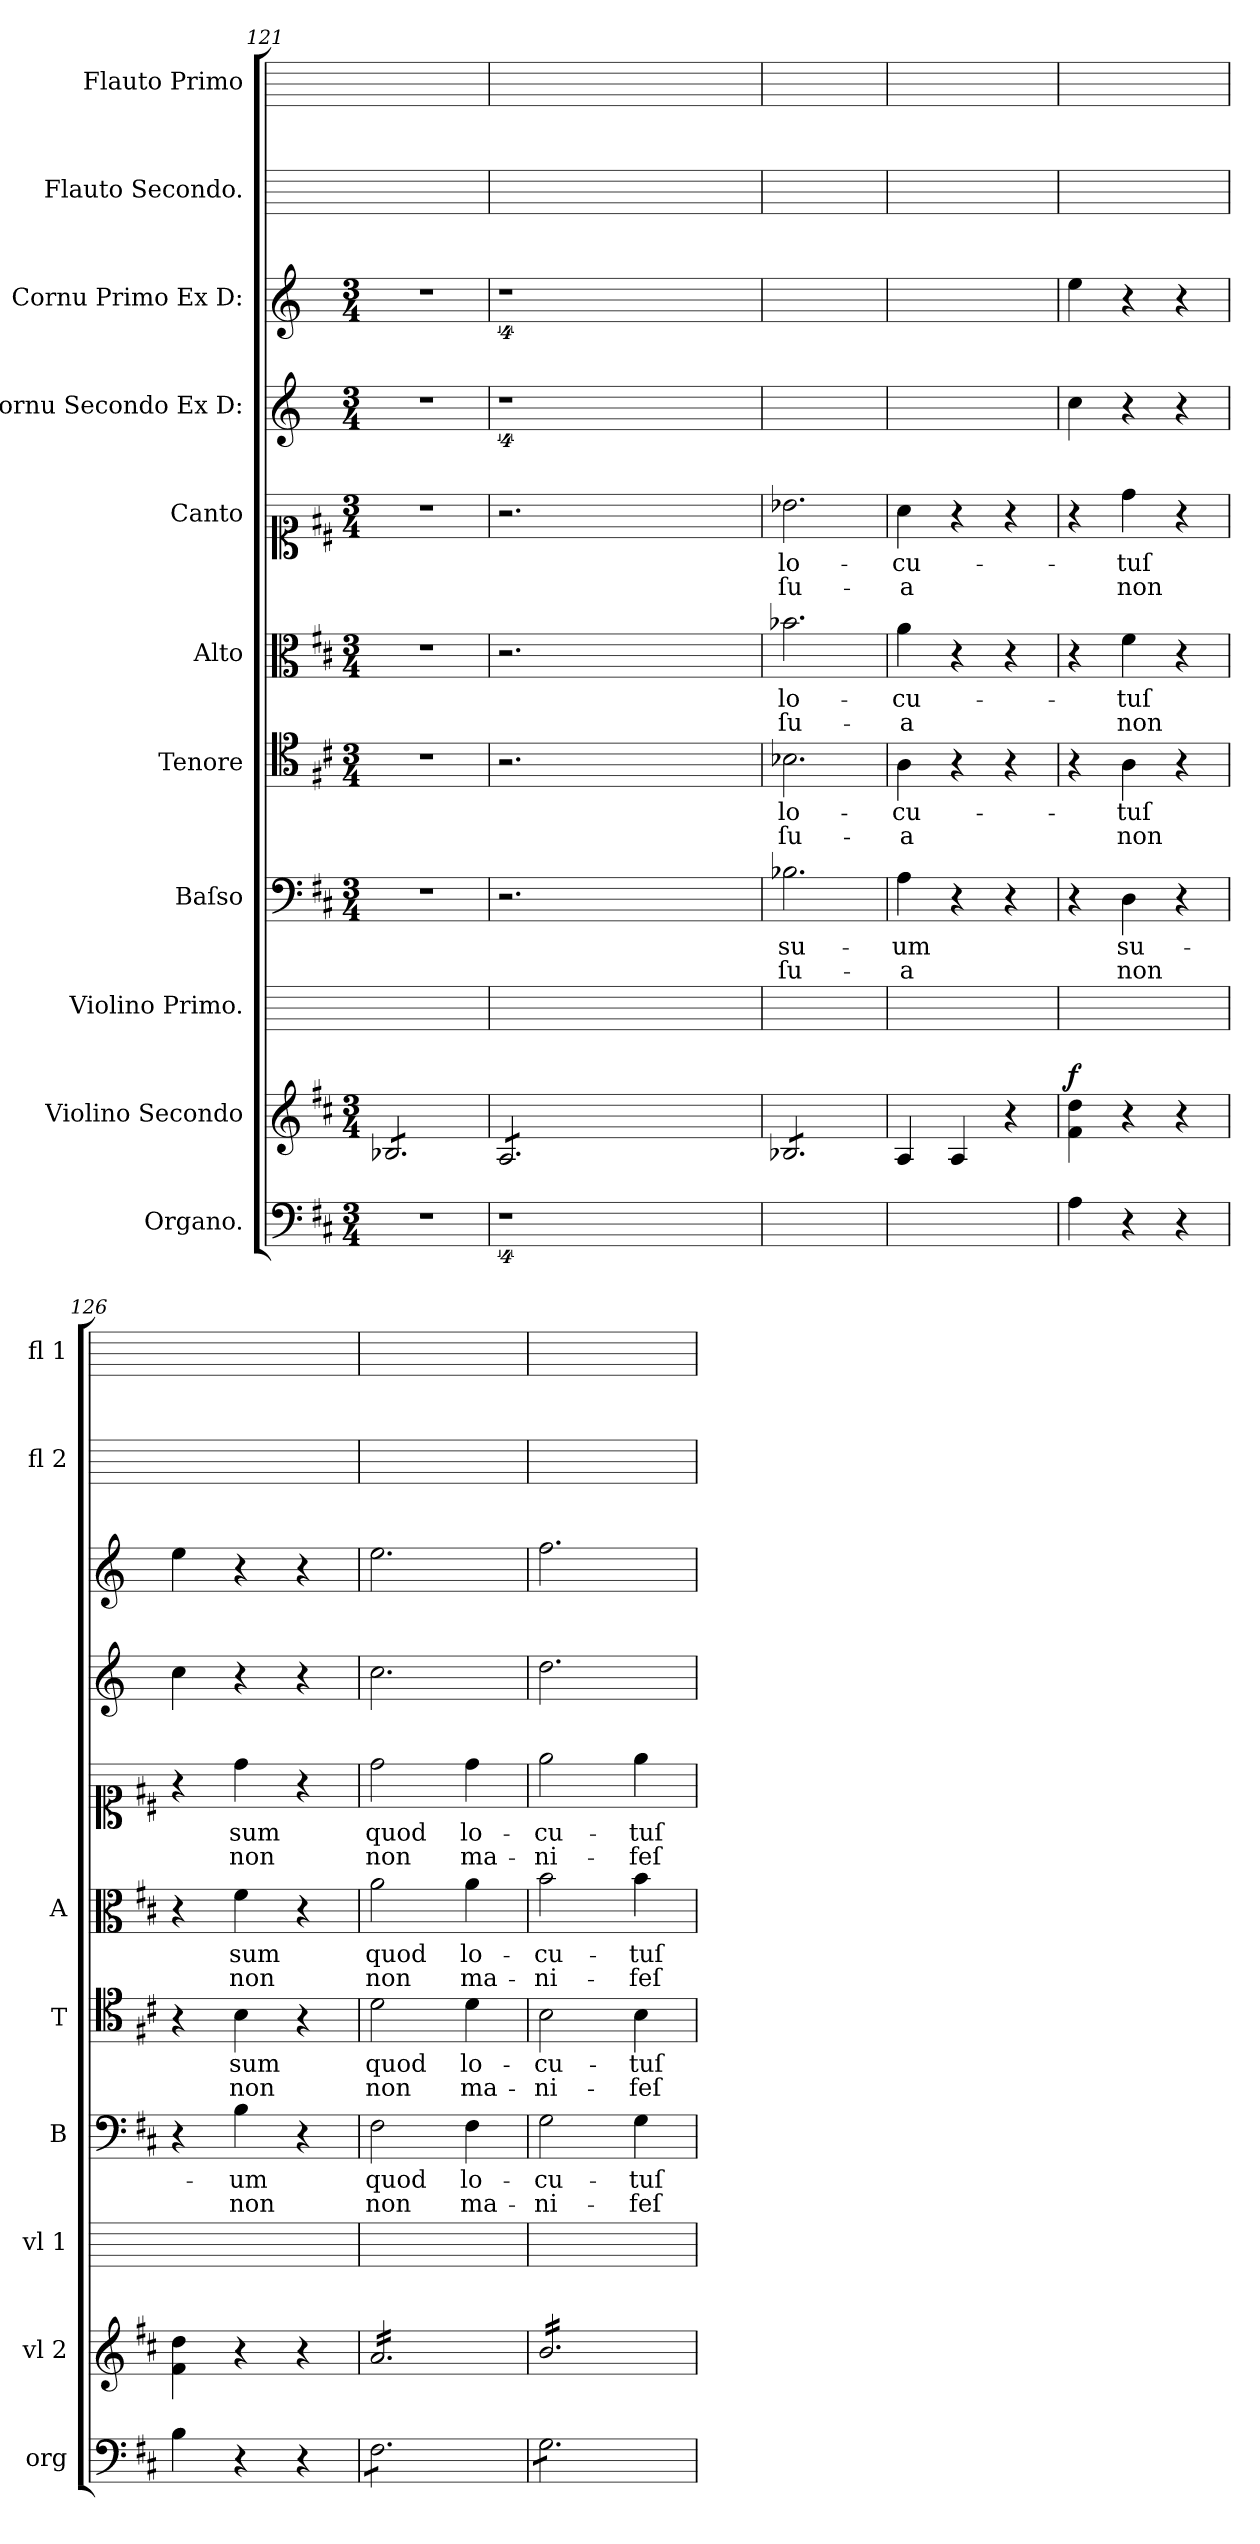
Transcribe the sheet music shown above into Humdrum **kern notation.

**kern	**kern	**dynam	**kern	**kern	**text	**text	**kern	**text	**text	**kern	**text	**text	**kern	**text	**text	**kern	**kern	**kern	**kern
*part11	*part10	*part10	*part9	*part8	*part8	*part8	*part7	*part7	*part7	*part6	*part6	*part6	*part5	*part5	*part5	*part4	*part3	*part2	*part1
*staff11	*staff10	*staff10	*staff9	*staff8	*staff8	*staff8	*staff7	*staff7	*staff7	*staff6	*staff6	*staff6	*staff5	*staff5	*staff5	*staff4	*staff3	*staff2	*staff1
*I"Organo.	*I"Violino Secondo	*	*I"Violino Primo.	*I"Baſso	*	*	*I"Tenore	*	*	*I"Alto	*	*	*I"Canto	*	*	*I"Cornu Secondo Ex D:	*I"Cornu Primo Ex D:	*I"Flauto Secondo.	*I"Flauto Primo
*I'org	*I'vl 2	*	*I'vl 1	*I'B	*	*	*I'T	*	*	*I'A	*	*	*	*	*	*	*	*I'fl 2	*I'fl 1
*clefF4	*clefG2	*	*	*clefF4	*	*	*clefC4	*	*	*clefC3	*	*	*clefC1	*	*	*clefG2	*clefG2	*	*
*	*	*	*	*	*	*	*	*	*	*	*	*	*	*	*	*ITrd6c10	*ITrd6c10	*	*
*k[f#c#]	*k[f#c#]	*	*	*k[f#c#]	*	*	*k[f#c#]	*	*	*k[f#c#]	*	*	*k[f#c#]	*	*	*k[f#c#]	*k[f#c#]	*	*
*M3/4	*M3/4	*	*	*M3/4	*	*	*M3/4	*	*	*M3/4	*	*	*M3/4	*	*	*M3/4	*M3/4	*	*
=121	=121	=121	=121	=121	=121	=121	=121	=121	=121	=121	=121	=121	=121	=121	=121	=121	=121	=121	=121
*	*tremolo	*	*	*	*	*	*	*	*	*	*	*	*	*	*	*	*	*	*
2.r	8B-X/L	.	2.ryy	2.r	.	.	2.r	.	.	2.r	.	.	2.r	.	.	2.r	2.r	2.ryy	2.ryy
.	8B-X/	.	.	.	.	.	.	.	.	.	.	.	.	.	.	.	.	.	.
.	8B-X/	.	.	.	.	.	.	.	.	.	.	.	.	.	.	.	.	.	.
.	8B-X/	.	.	.	.	.	.	.	.	.	.	.	.	.	.	.	.	.	.
.	8B-X/	.	.	.	.	.	.	.	.	.	.	.	.	.	.	.	.	.	.
.	8B-X/J	.	.	.	.	.	.	.	.	.	.	.	.	.	.	.	.	.	.
=122	=122	=122	=122	=122	=122	=122	=122	=122	=122	=122	=122	=122	=122	=122	=122	=122	=122	=122	=122
4%9r	8A/L	.	2.ryy	2.r	.	.	2.r	.	.	2.r	.	.	2.r	.	.	4%9r	4%9r	2.ryy	2.ryy
.	8A/	.	.	.	.	.	.	.	.	.	.	.	.	.	.	.	.	.	.
.	8A/	.	.	.	.	.	.	.	.	.	.	.	.	.	.	.	.	.	.
.	8A/	.	.	.	.	.	.	.	.	.	.	.	.	.	.	.	.	.	.
.	8A/	.	.	.	.	.	.	.	.	.	.	.	.	.	.	.	.	.	.
.	8A/J	.	.	.	.	.	.	.	.	.	.	.	.	.	.	.	.	.	.
.	1.ryy	.	1.ryy	1.ryy	.	.	1.ryy	.	.	1.ryy	.	.	1.ryy	.	.	.	.	1.ryy	1.ryy
=123	=123	=123	=123	=123	=123	=123	=123	=123	=123	=123	=123	=123	=123	=123	=123	=123	=123	=123	=123
!	!	!	!	!	!	!	!	!LO:LY:i	!	!	!LO:LY:i	!	!	!LO:LY:i	!	!	!	!	!
2.ryy	8B-X/L	.	2.ryy	2.B-X\	su-	ſu-	2.B-X\	lo-	ſu-	2.b-X\	lo-	ſu-	2.b-X\	lo-	ſu-	2.ryy	2.ryy	2.ryy	2.ryy
.	8B-X/	.	.	.	.	.	.	.	.	.	.	.	.	.	.	.	.	.	.
.	8B-X/	.	.	.	.	.	.	.	.	.	.	.	.	.	.	.	.	.	.
.	8B-X/	.	.	.	.	.	.	.	.	.	.	.	.	.	.	.	.	.	.
.	8B-X/	.	.	.	.	.	.	.	.	.	.	.	.	.	.	.	.	.	.
.	8B-X/J	.	.	.	.	.	.	.	.	.	.	.	.	.	.	.	.	.	.
*	*Xtremolo	*	*	*	*	*	*	*	*	*	*	*	*	*	*	*	*	*	*
=124	=124	=124	=124	=124	=124	=124	=124	=124	=124	=124	=124	=124	=124	=124	=124	=124	=124	=124	=124
!	!	!	!	!	!	!	!	!LO:LY:i	!	!	!LO:LY:i	!	!	!LO:LY:i	!	!	!	!	!
2.ryy	4A/	.	2.ryy	4A\	-um	-a	4A\	-cu-	-a	4a\	-cu-	-a	4a\	-cu-	-a	2.ryy	2.ryy	2.ryy	2.ryy
.	4A/	.	.	4r	.	.	4r	.	.	4r	.	.	4r	.	.	.	.	.	.
.	4r	.	.	4r	.	.	4r	.	.	4r	.	.	4r	.	.	.	.	.	.
=125	=125	=125	=125	=125	=125	=125	=125	=125	=125	=125	=125	=125	=125	=125	=125	=125	=125	=125	=125
!	!	!LO:DY:a	!	!	!	!	!	!	!	!	!	!	!	!	!	!	!	!	!
4A\	4f#\ 4dd\	f	2.ryy	4r	.	.	4r	.	.	4r	.	.	4r	.	.	4d\	4f#\	2.ryy	2.ryy
!	!	!	!	!	!LO:LY:i	!	!	!LO:LY:i	!	!	!LO:LY:i	!	!	!LO:LY:i	!	!	!	!	!
4r	4r	.	.	4D\	su-	non	4A\	-tuſ	non	4f#\	-tuſ	non	4dd\	-tuſ	non	4r	4r	.	.
4r	4r	.	.	4r	.	.	4r	.	.	4r	.	.	4r	.	.	4r	4r	.	.
=126	=126	=126	=126	=126	=126	=126	=126	=126	=126	=126	=126	=126	=126	=126	=126	=126	=126	=126	=126
4B\	4f#\ 4dd\	.	2.ryy	4r	.	.	4r	.	.	4r	.	.	4r	.	.	4d\	4f#\	2.ryy	2.ryy
!	!	!	!	!	!LO:LY:i	!LO:LY:i	!	!LO:LY:i	!	!	!LO:LY:i	!	!	!LO:LY:i	!LO:LY:i	!	!	!	!
4r	4r	.	.	4B\	-um	non	4B\	sum	non	4f#\	sum	non	4dd\	sum	non	4r	4r	.	.
4r	4r	.	.	4r	.	.	4r	.	.	4r	.	.	4r	.	.	4r	4r	.	.
=127	=127	=127	=127	=127	=127	=127	=127	=127	=127	=127	=127	=127	=127	=127	=127	=127	=127	=127	=127
!	!	!	!	!	!	!LO:LY:i	!	!	!	!	!	!LO:LY:i	!	!	!	!	!	!	!
*tremolo	*	*	*	*	*	*	*	*	*	*	*	*	*	*	*	*	*	*	*
*	*tremolo	*	*	*	*	*	*	*	*	*	*	*	*	*	*	*	*	*	*
8F#\L	16a/LL	.	2.ryy	2F#\	quod	non	2d\	quod	non	2a\	quod	non	2dd\	quod	non	2.d\	2.f#\	2.ryy	2.ryy
.	16a/	.	.	.	.	.	.	.	.	.	.	.	.	.	.	.	.	.	.
8F#\	16a/	.	.	.	.	.	.	.	.	.	.	.	.	.	.	.	.	.	.
.	16a/	.	.	.	.	.	.	.	.	.	.	.	.	.	.	.	.	.	.
8F#\	16a/	.	.	.	.	.	.	.	.	.	.	.	.	.	.	.	.	.	.
.	16a/	.	.	.	.	.	.	.	.	.	.	.	.	.	.	.	.	.	.
8F#\	16a/	.	.	.	.	.	.	.	.	.	.	.	.	.	.	.	.	.	.
.	16a/	.	.	.	.	.	.	.	.	.	.	.	.	.	.	.	.	.	.
8F#\	16a/	.	.	4F#\	lo-	ma-	4d\	lo-	ma-	4a\	lo-	ma-	4dd\	lo-	ma-	.	.	.	.
.	16a/	.	.	.	.	.	.	.	.	.	.	.	.	.	.	.	.	.	.
8F#\J	16a/	.	.	.	.	.	.	.	.	.	.	.	.	.	.	.	.	.	.
.	16a/JJ	.	.	.	.	.	.	.	.	.	.	.	.	.	.	.	.	.	.
=128	=128	=128	=128	=128	=128	=128	=128	=128	=128	=128	=128	=128	=128	=128	=128	=128	=128	=128	=128
8G\L	16b/LL	.	2.ryy	2G\	-cu-	-ni-	2B\	-cu-	-ni-	2b\	-cu-	-ni-	2ee\	-cu-	-ni-	2.e\	2.g\	2.ryy	2.ryy
.	16b/	.	.	.	.	.	.	.	.	.	.	.	.	.	.	.	.	.	.
8G\	16b/	.	.	.	.	.	.	.	.	.	.	.	.	.	.	.	.	.	.
.	16b/	.	.	.	.	.	.	.	.	.	.	.	.	.	.	.	.	.	.
8G\	16b/	.	.	.	.	.	.	.	.	.	.	.	.	.	.	.	.	.	.
.	16b/	.	.	.	.	.	.	.	.	.	.	.	.	.	.	.	.	.	.
8G\	16b/	.	.	.	.	.	.	.	.	.	.	.	.	.	.	.	.	.	.
.	16b/	.	.	.	.	.	.	.	.	.	.	.	.	.	.	.	.	.	.
8G\	16b/	.	.	4G\	-tuſ	-feſ-	4B\	-tuſ	-feſ-	4b\	-tuſ	-feſ-	4ee\	-tuſ	-feſ-	.	.	.	.
.	16b/	.	.	.	.	.	.	.	.	.	.	.	.	.	.	.	.	.	.
8G\J	16b/	.	.	.	.	.	.	.	.	.	.	.	.	.	.	.	.	.	.
*Xtremolo	*	*	*	*	*	*	*	*	*	*	*	*	*	*	*	*	*	*	*
.	16b/JJ	.	.	.	.	.	.	.	.	.	.	.	.	.	.	.	.	.	.
*	*Xtremolo	*	*	*	*	*	*	*	*	*	*	*	*	*	*	*	*	*	*
=	=	=	=	=	=	=	=	=	=	=	=	=	=	=	=	=	=	=	=
*-	*-	*-	*-	*-	*-	*-	*-	*-	*-	*-	*-	*-	*-	*-	*-	*-	*-	*-	*-
